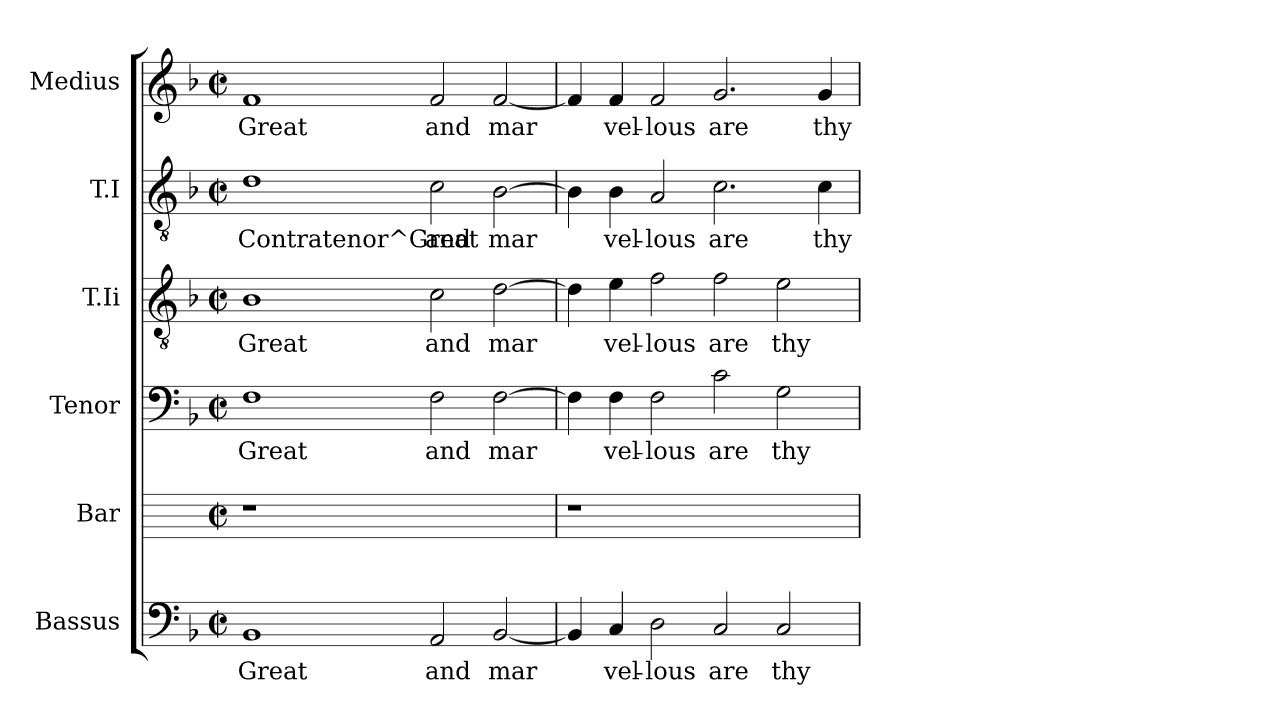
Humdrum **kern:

**kern	**text	**kern	**kern	**text	**kern	**text	**kern	**text	**kern	**text
*part6	*part6	*part5	*part4	*part4	*part3	*part3	*part2	*part2	*part1	*part1
*staff6	*staff6	*staff5	*staff4	*staff4	*staff3	*staff3	*staff2	*staff2	*staff1	*staff1
*I"Bassus	*	*I"Bar	*I"Tenor	*	*I"T.Ii	*	*I"T.I	*	*I"Medius	*
*I'B	*	*I'Bar	*	*	*I'T.Ii	*	*I'T.I	*	*I'M	*
!!LO:PB:g=z
*stria5	*	*stria5	*stria5	*	*stria5	*	*stria5	*	*stria5	*
*clefF4	*	*	*clefF4	*	*clefGv2	*	*clefGv2	*	*clefG2	*
*k[b-]	*	*k[]	*k[b-]	*	*k[b-]	*	*k[b-]	*	*k[b-]	*
*F:	*	*C:	*F:	*	*F:	*	*F:	*	*F:	*
*M2/2	*	*M2/2	*M2/2	*	*M2/2	*	*M2/2	*	*M2/2	*
*met(c|)	*	*met(c|)	*met(c|)	*	*met(c|)	*	*met(c|)	*	*met(c|)	*
=1	=1	=1	=1	=1	=1	=1	=1	=1	=1	=1
!	!LO:LY:b:cj	!	!	!LO:LY:b:cj	!	!LO:LY:b:cj	!	!LO:LY:b:rj	!	!LO:LY:b:cj
1BB-	Great	1r	1F	Great	1B-	Great	1d	Contratenor^Great	1f	Great
!	!LO:LY:b:cj	!	!	!LO:LY:b:cj	!	!LO:LY:b:cj	!	!LO:LY:b:rj	!	!LO:LY:b:cj
2AA/	and	1ryy	2F\	and	2c\	and	2c\	and	2f/	and
!	!LO:LY:b:cj	!	!	!LO:LY:b:cj	!	!LO:LY:b:cj	!	!LO:LY:b:rj	!	!LO:LY:b:cj
[<2BB-/	mar-	.	[>2F\	mar-	[>2d\	mar-	[>2B-\	mar-	[<2f/	mar-
=2	=2	=2	=2	=2	=2	=2	=2	=2	=2	=2
!	!LO:LY:b:cj	!	!	!LO:LY:b:cj	!	!LO:LY:b:cj	!	!LO:LY:b:rj	!	!LO:LY:b:cj
4BB-/]	--	1r	4F\]	--	4d\]	--	4B-\]	--	4f/]	--
!	!LO:LY:b:cj	!	!	!LO:LY:b:cj	!	!LO:LY:b:cj	!	!LO:LY:b:rj	!	!LO:LY:b:cj
4C/	-vel-	.	4F\	-vel-	4e\	-vel-	4B-\	-vel-	4f/	-vel-
!	!LO:LY:b:cj	!	!	!LO:LY:b:cj	!	!LO:LY:b:cj	!	!LO:LY:b:rj	!	!LO:LY:b:cj
2D\	-lous	.	2F\	-lous	2f\	-lous	2A/	-lous	2f/	-lous
!	!LO:LY:b:cj	!	!	!LO:LY:b:cj	!	!LO:LY:b:cj	!	!LO:LY:b:rj	!	!LO:LY:b:cj
2C/	are	1ryy	2c\	are	2f\	are	2.c\	are	2.g/	are
!	!LO:LY:b:cj	!	!	!LO:LY:b:cj	!	!LO:LY:b:cj	!	!	!	!
2C/	thy	.	2G\	thy	2e\	thy	.	.	.	.
!	!	!	!	!	!	!	!	!LO:LY:b:rj	!	!LO:LY:b:cj
.	.	.	.	.	.	.	4c\	thy	4g/	thy
=	=	=	=	=	=	=	=	=	=	=
*-	*-	*-	*-	*-	*-	*-	*-	*-	*-	*-
